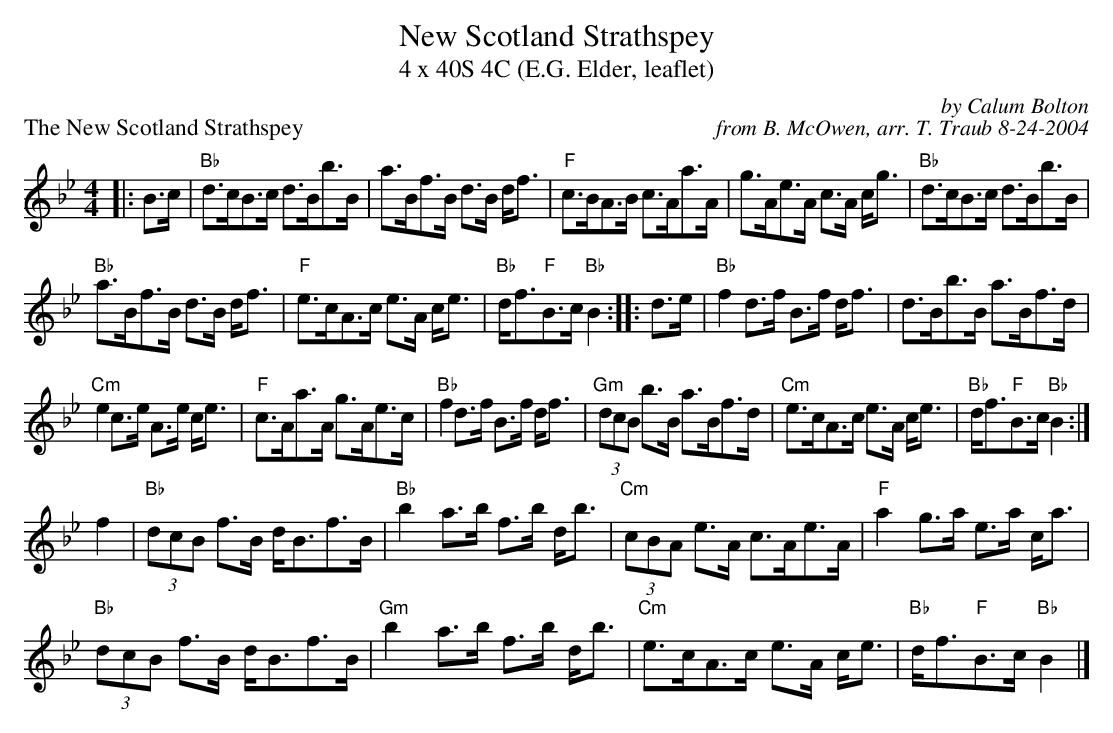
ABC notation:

X:1
T: New Scotland Strathspey
T: 4 x 40S 4C (E.G. Elder, leaflet)
P: The New Scotland Strathspey
C: by Calum Bolton
C: from B. McOwen, arr. T. Traub 8-24-2004
M: 4/4
K: Bb
L: 1/8
|: B>c|"Bb"d>cB>c d>Bb>B|a>Bf>B d>B d<f|"F"c>BA>B c>Aa>A|g>Ae>A c>A c<g|"Bb"d>cB>c d>Bb>B|
"Bb"a>Bf>B d>B d<f|"F"e>cA>c e>A c<e|"Bb"d<f"F"B>c "Bb"B2 :||: d>e|"Bb"f2 d>f B>f d<f|d>Bb>B a>Bf>d|
"Cm"e2 c>e A>e c<e|"F"c>Aa>A g>Ae>c|"Bb"f2 d>f B>f d<f|"Gm"(3dcB b>B a>Bf>d|"Cm"e>cA>c e>A c<e|"Bb"d<f"F"B>c "Bb"B2 :|
f2|"Bb"(3dcB f>B d<Bf>B|"Bb"b2 a>b f>b d<b|"Cm"(3cBA e>A c>Ae>A|"F"a2 g>a e>a c<a|
"Bb"(3dcB f>B d<Bf>B|"Gm"b2 a>b f>b d<b|"Cm"e>cA>c e>A c<e|"Bb"d<f"F"B>c "Bb"B2 |]
